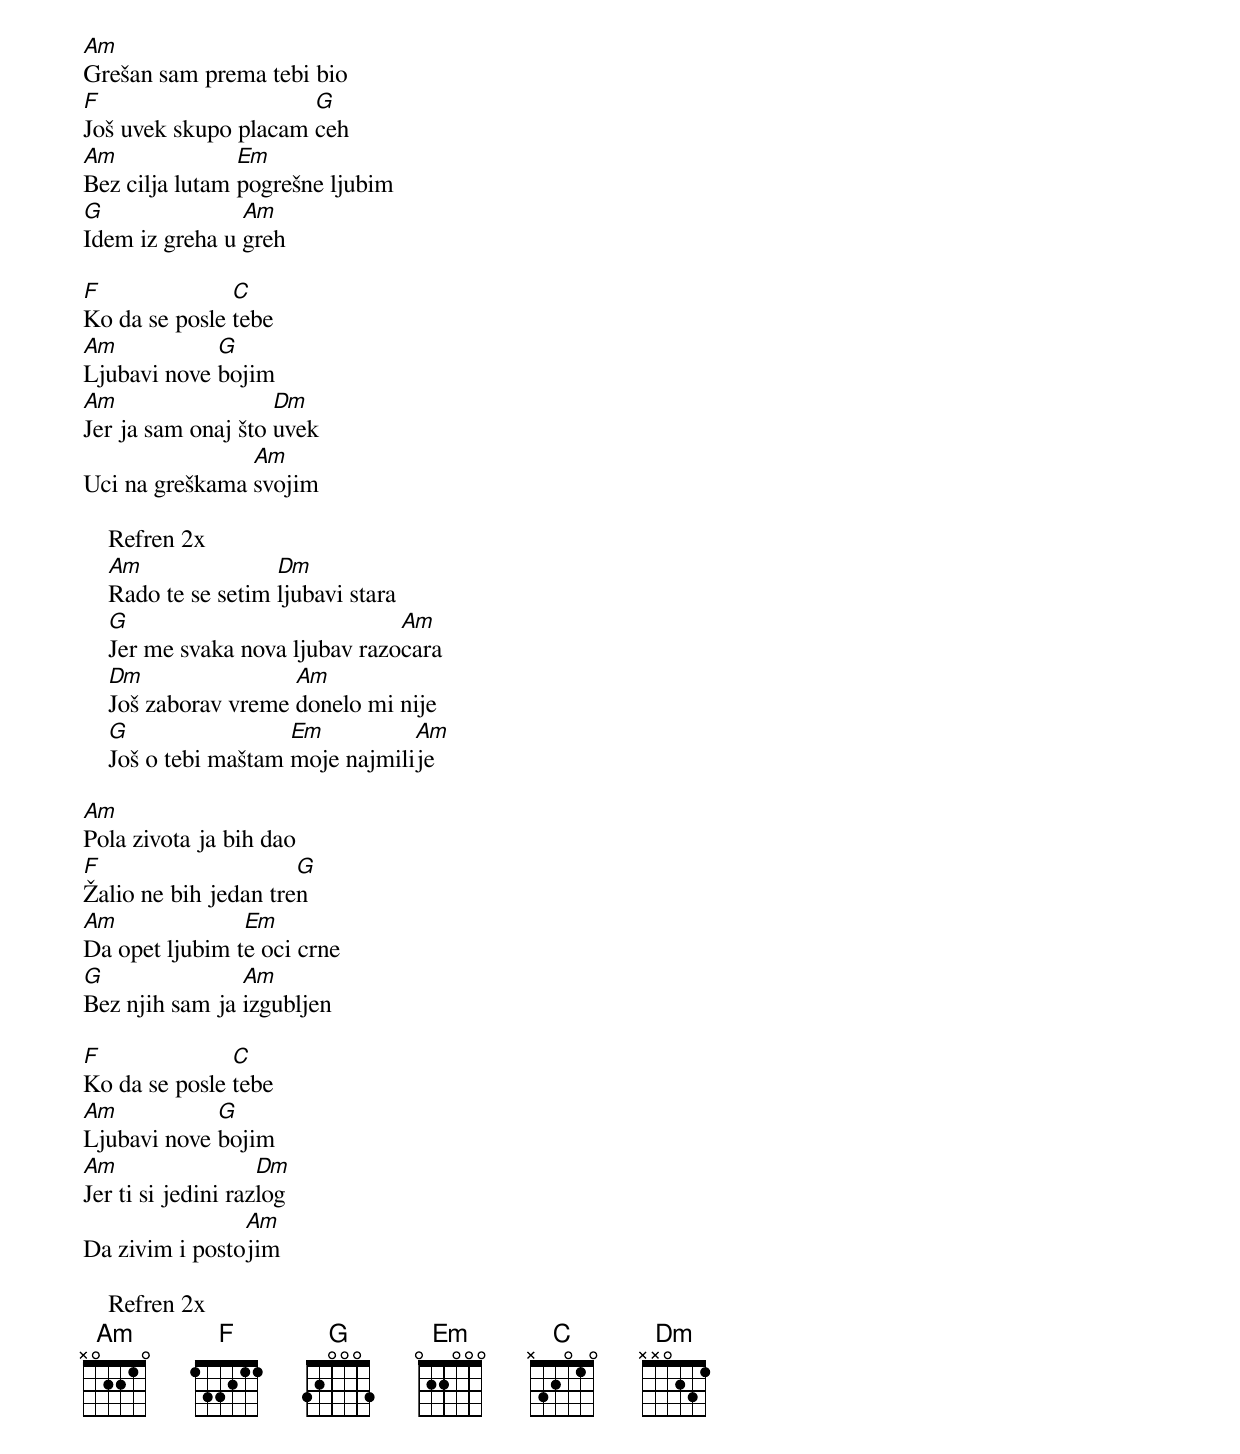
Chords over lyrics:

Am
Grešan sam prema tebi bio
F                     G
Još uvek skupo placam ceh
Am              Em
Bez cilja lutam pogrešne ljubim
G               Am
Idem iz greha u greh

F              C
Ko da se posle tebe
Am           G
Ljubavi nove bojim
Am                  Dm
Jer ja sam onaj što uvek
                Am
Uci na greškama svojim

    Refren 2x
    Am               Dm
    Rado te se setim ljubavi stara
    G                            Am
    Jer me svaka nova ljubav razocara
    Dm                Am
    Još zaborav vreme donelo mi nije
    G                 Em          Am
    Još o tebi maštam moje najmilije

Am
Pola zivota ja bih dao
F                     G
Žalio ne bih jedan tren
Am              Em
Da opet ljubim te oci crne
G               Am
Bez njih sam ja izgubljen

F              C
Ko da se posle tebe
Am           G
Ljubavi nove bojim
Am                  Dm
Jer ti si jedini razlog
                Am
Da zivim i postojim

    Refren 2x
